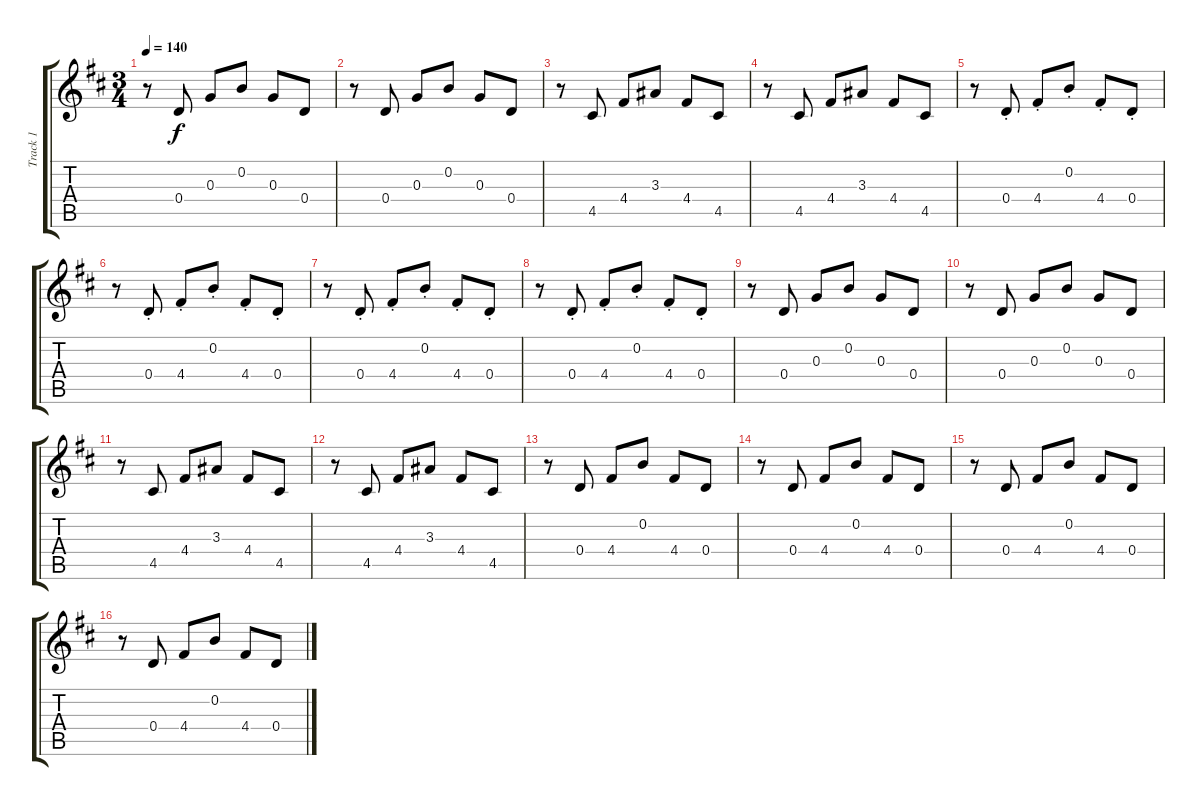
\track ("Track 1" "Track 1") {instrument acousticgrandpiano}
\staff {score tabs}
\tuning (E5 B4 G4 D4 A3 E3) {hide}
\ts (3 4)
\tempo 140
\clef g2
\ks d
r.8{dy f} 0.4.8 0.3.8 0.2.8 0.3.8 0.4.8 |
r.8 0.4.8 0.3.8 0.2.8 0.3.8 0.4.8 |
r.8 4.5.8 4.4.8 3.3.8 4.4.8 4.5.8 |
r.8 4.5.8 4.4.8 3.3.8 4.4.8 4.5.8 |
r.8 0.4{st}.8 4.4{st}.8 0.2{st}.8 4.4{st}.8 0.4{st}.8 |
r.8 0.4{st}.8 4.4{st}.8 0.2{st}.8 4.4{st}.8 0.4{st}.8 |
r.8 0.4{st}.8 4.4{st}.8 0.2{st}.8 4.4{st}.8 0.4{st}.8 |
r.8 0.4{st}.8 4.4{st}.8 0.2{st}.8 4.4{st}.8 0.4{st}.8 |
r.8 0.4.8 0.3.8 0.2.8 0.3.8 0.4.8 |
r.8 0.4.8 0.3.8 0.2.8 0.3.8 0.4.8 |
r.8 4.5.8 4.4.8 3.3.8 4.4.8 4.5.8 |
r.8 4.5.8 4.4.8 3.3.8 4.4.8 4.5.8 |
r.8 0.4.8 4.4.8 0.2.8 4.4.8 0.4.8 |
r.8 0.4.8 4.4.8 0.2.8 4.4.8 0.4.8 |
r.8 0.4.8 4.4.8 0.2.8 4.4.8 0.4.8 |
r.8 0.4.8 4.4.8 0.2.8 4.4.8 0.4.8
